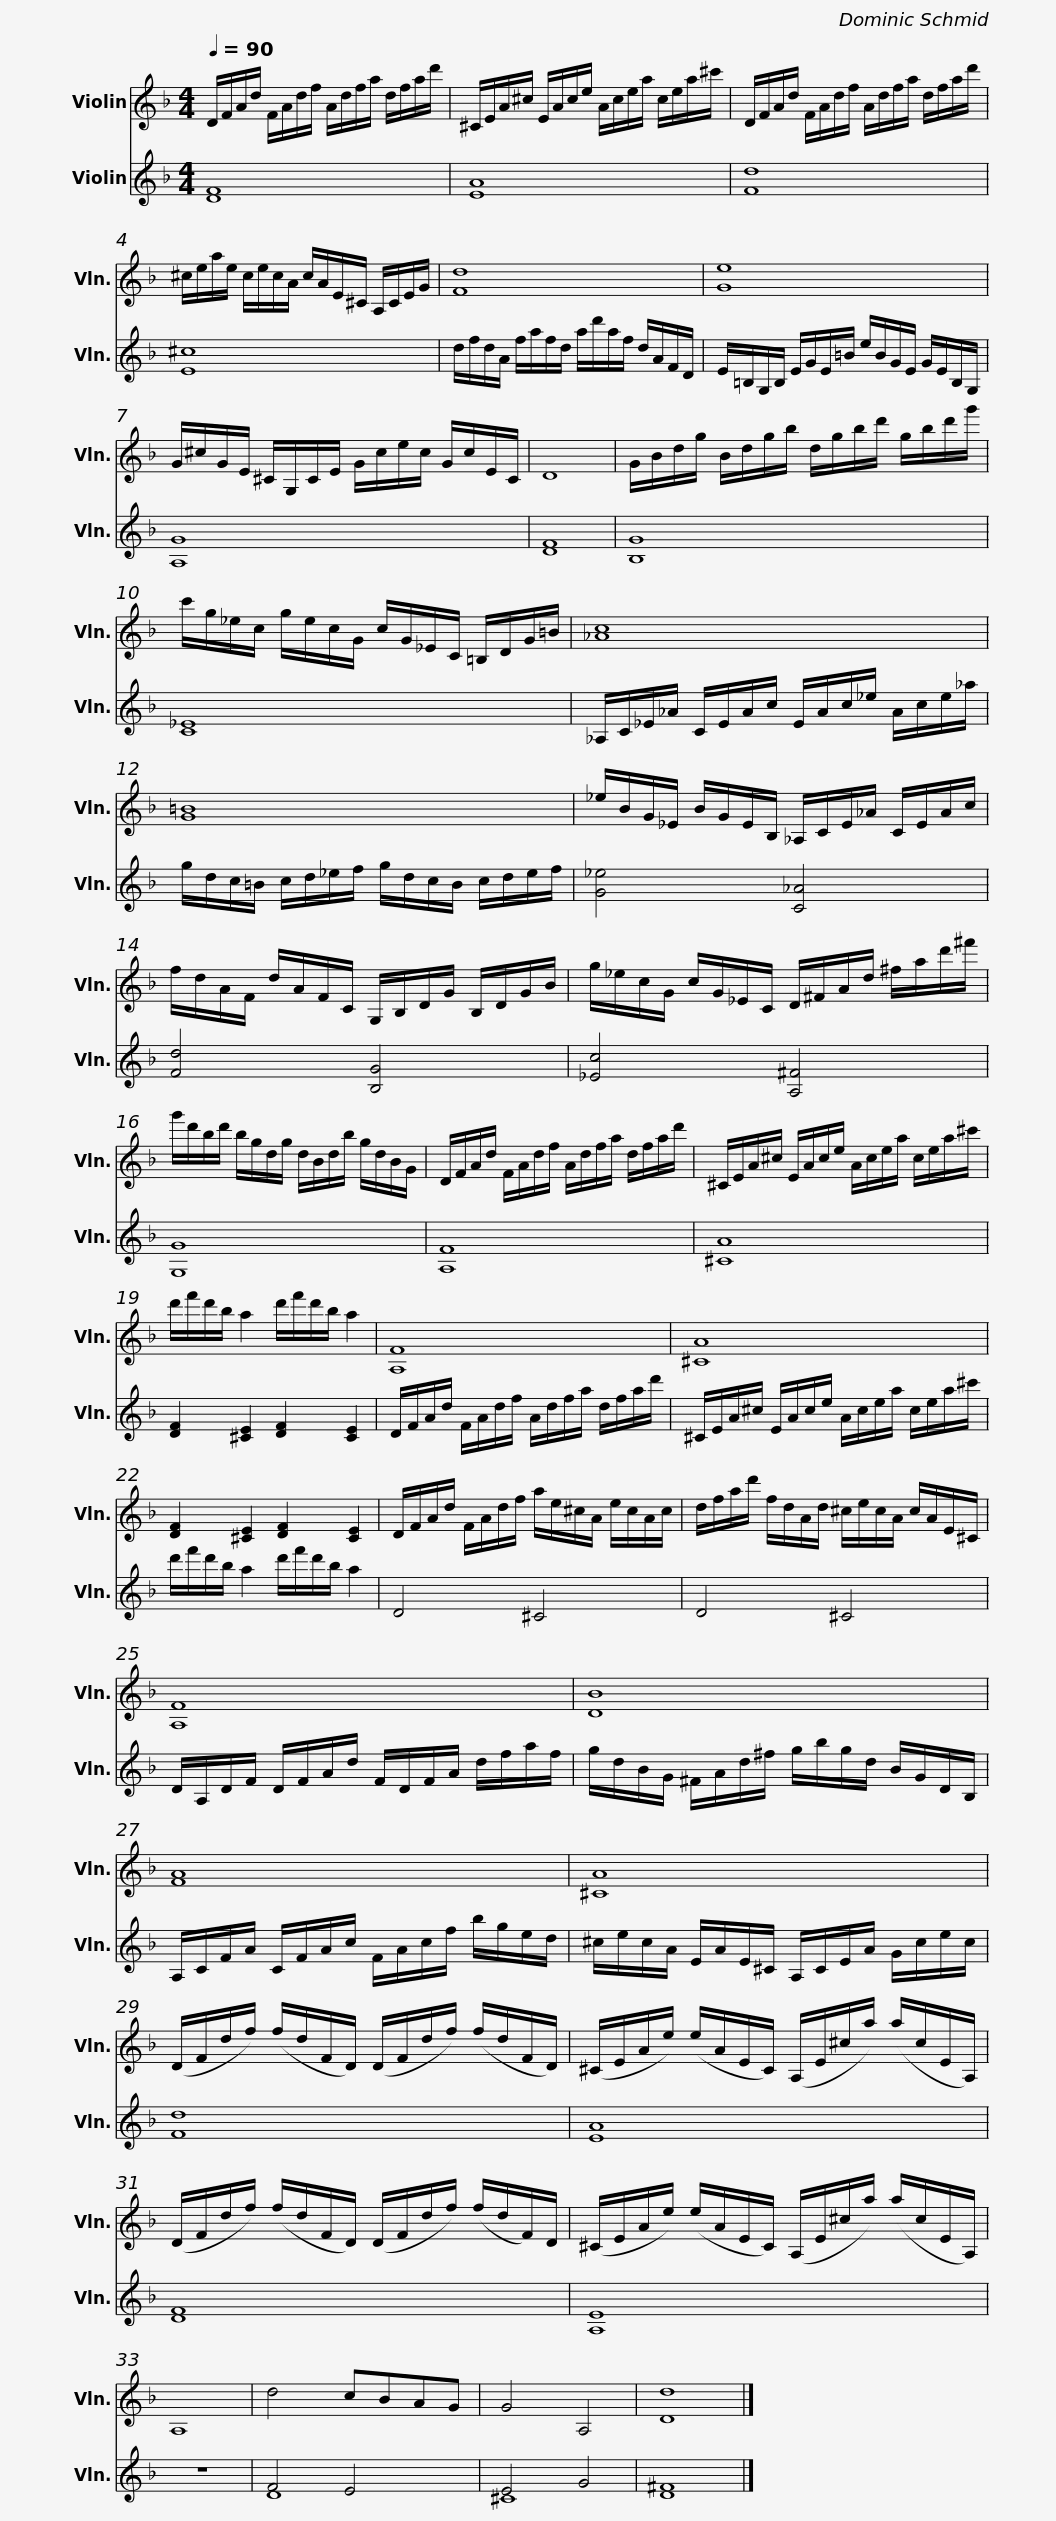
X:1
%%score 1 ( 2 3 )
L:1/8
Q:1/4=90
M:4/4
I:linebreak $
K:F
V:1 treble
V:2 treble
V:3 treble
V:1
 D/F/A/d/ F/A/d/f/ A/d/f/a/ d/f/a/d'/ | ^C/E/A/^c/ E/A/c/e/ A/c/e/a/ c/e/a/^c'/ |$ D/F/A/d/ F/A/d/f/ A/d/f/a/ d/f/a/d'/ | ^c/e/a/e/ c/e/c/A/ c/A/E/^C/ A,/C/E/G/ |$ [Fd]8 | %5
 [Ge]8 |$ G/^c/G/E/ ^C/G,/C/E/ G/c/e/c/ G/c/E/C/ | D8 | G/B/d/g/ B/d/g/b/ d/g/b/d'/ g/b/d'/g'/ |$ c'/g/_e/c/ g/e/c/G/ c/G/_E/C/ =B,/D/G/=B/ | %10
 [_Ac]8 |$ [G=B]8 | _e/B/G/_E/ B/G/E/B,/ _A,/C/E/_A/ C/E/A/c/ |$ f/d/A/F/ d/A/F/C/ G,/B,/D/G/ B,/D/G/B/ | g/_e/c/G/ c/G/_E/C/ D/^F/A/d/ ^f/a/d'/^f'/ |$ %15
 g'/d'/b/d'/ b/g/d/g/ d/B/d/b/ g/d/B/G/ | D/F/A/d/ F/A/d/f/ A/d/f/a/ d/f/a/d'/ |$ ^C/E/A/^c/ E/A/c/e/ A/c/e/a/ c/e/a/^c'/ | d'/f'/d'/b/ a2 d'/f'/d'/b/ a2 |$ [A,F]8 | %20
 [^CA]8 |$ [DF]2 [^CE]2 [DF]2 [CE]2 | D/F/A/d/ F/A/d/f/ a/e/^c/A/ e/c/A/c/ |$ d/f/a/d'/ f/d/A/d/ ^c/e/c/A/ c/A/E/^C/ | [A,F]8 |$ %25
 [DB]8 | [FA]8 |$ [^CA]8 | (D/F/d/f/) (f/d/F/D/) (D/F/d/f/) (f/d/F/D/) |$ (^C/E/A/e/) (e/A/E/C/) (A,/E/^c/a/) (a/c/E/A,/) | %30
 (D/F/d/f/) (f/d/F/D/) (D/F/d/f/) (f/d/F/)D/ |$ (^C/E/A/e/) (e/A/E/C/) (A,/E/^c/a/) (a/c/E/A,/) | A,8 | d4 cBAG | G4 A,4 | %35
 [Dd]8 |] %36
V:2
 [DF]8 | [EA]8 |$ [Fd]8 | [E^c]8 |$ d/f/d/A/ f/a/f/d/ a/d'/a/f/ d/A/F/D/ | %5
 E/=B,/G,/B,/ E/G/E/=B/ e/B/G/E/ G/E/B,/G,/ |$ [A,G]8 | [DF]8 | [B,G]8 |$ [C_E]8 | %10
 _A,/C/_E/_A/ C/E/A/c/ E/A/c/_e/ A/c/e/_a/ |$ g/d/c/=B/ c/d/_e/f/ g/d/c/B/ c/d/e/f/ | [G_e]4 [C_A]4 |$ [Fd]4 [B,G]4 | [_Ec]4 [A,^F]4 |$ %15
 [G,G]8 | [A,F]8 |$ [^CA]8 | [DF]2 [^CE]2 [DF]2 [CE]2 |$ D/F/A/d/ F/A/d/f/ A/d/f/a/ d/f/a/d'/ | %20
 ^C/E/A/^c/ E/A/c/e/ A/c/e/a/ c/e/a/^c'/ |$ d'/f'/d'/b/ a2 d'/f'/d'/b/ a2 | D4 ^C4 |$ D4 ^C4 | D/A,/D/F/ D/F/A/d/ F/D/F/A/ d/f/a/f/ |$ %25
 g/d/B/G/ ^F/A/d/^f/ g/b/g/d/ B/G/D/B,/ | A,/C/F/A/ C/F/A/c/ F/A/c/f/ b/g/e/d/ |$ ^c/e/c/A/ E/A/E/^C/ A,/C/E/A/ G/c/e/c/ | [Fd]8 |$ [EA]8 | %30
 [DF]8 |$ [A,E]8 | z8 | F4 E4 | E4 G4 | %35
 [D^F]8 |] %36
V:3
 x8 | x8 |$ x8 | x8 |$ x8 | %5
 x8 |$ x8 | x8 | x8 |$ x8 | %10
 x8 |$ x8 | x8 |$ x8 | x8 |$ %15
 x8 | x8 |$ x8 | x8 |$ x8 | %20
 x8 |$ x8 | x8 |$ x8 | x8 |$ %25
 x8 | x8 |$ x8 | x8 |$ x8 | %30
 x8 |$ x8 | x8 | D8 | ^C8 | %35
 x8 |] %36
